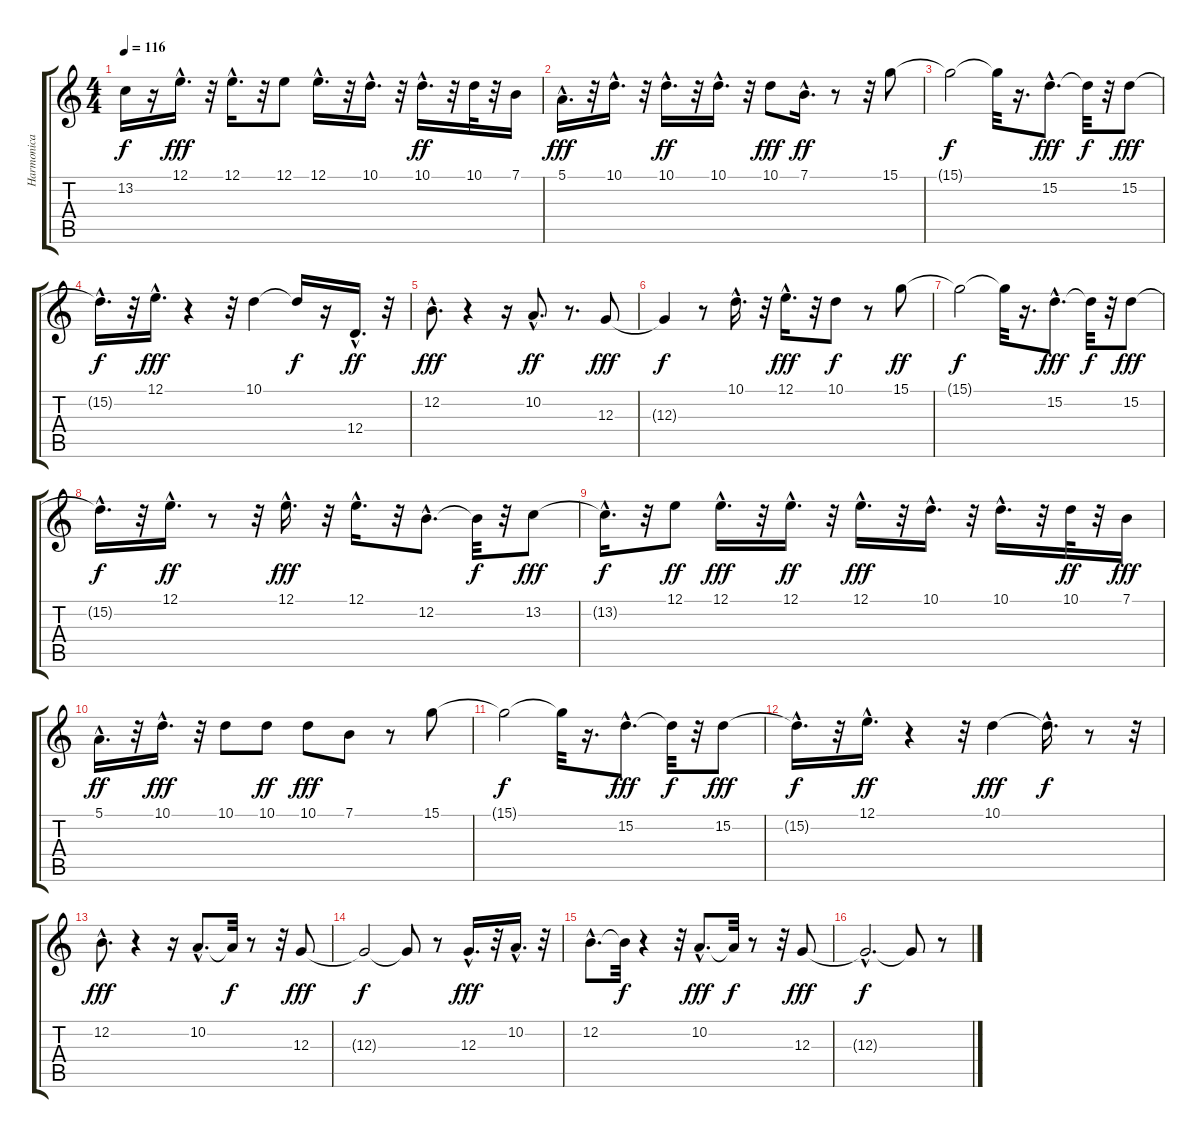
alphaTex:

\track ("Harmonica (Voice)" "Harmonica ") {instrument harmonica}
\staff {score tabs}
\tuning (E4 B3 G3 D3 A2 E2) {hide}
\ts (4 4)
\tempo 116
\clef g2
\ks c
13.2{t}.16{dy f} r.16 12.1{hac}.16{d dy fff} r.32 12.1{hac}.16{d} r.32 12.1.8 12.1{hac}.16{d} r.32 10.1{hac}.16{d} r.32 10.1{hac}.16{d dy ff} r.32 10.1.32 r.32 7.1.16 |
5.1{hac}.16{d dy fff} r.32 10.1{hac}.16{d} r.32 10.1{hac}.16{d dy ff} r.32 10.1{hac}.16{d} r.32 10.1.8{dy fff} 7.1{hac}.16{d dy ff} r.8 r.32 15.1.8 |
15.1{t}.2{dy f} 15.1{t}.32 r.16{d} 15.2{hac}.8{d dy fff} 15.2{t}.32{dy f} r.32 15.2.8{dy fff} |
15.2{hac t}.16{d dy f} r.32 12.1{hac}.16{d dy fff} r.4 r.32 10.1.4 10.1{t}.16{dy f} r.16 12.4{hac}.16{d dy ff} r.32 |
12.2{hac}.8{d dy fff} r.4 r.16 10.2{hac}.8{d dy ff} r.8{d} 12.3.8{dy fff} |
12.3{t}.4{dy f} r.8 10.1{hac}.16{d} r.32 12.1{hac}.16{d dy fff} r.32 10.1.8{dy f} r.8 15.1.8{dy ff} |
15.1{t}.2{dy f} 15.1{t}.32 r.16{d} 15.2{hac}.8{d dy fff} 15.2{t}.32{dy f} r.32 15.2.8{dy fff} |
15.2{hac t}.16{d dy f} r.32 12.1{hac}.16{d dy ff} r.8 r.32 12.1{hac}.16{d dy fff} r.32 12.1{hac}.16{d} r.32 12.2{hac}.8{d} 12.2{t}.32{dy f} r.32 13.2.8{dy fff} |
13.2{hac t}.16{d dy f} r.32 12.1.8{dy ff} 12.1{hac}.16{d dy fff} r.32 12.1{hac}.16{d dy ff} r.32 12.1{hac}.16{d dy fff} r.32 10.1{hac}.16{d} r.32 10.1{hac}.16{d} r.32 10.1.32{dy ff} r.32 7.1.16{dy fff} |
5.1{hac}.16{d dy ff} r.32 10.1{hac}.16{d dy fff} r.32 10.1.8 10.1.8{dy ff} 10.1.8{dy fff} 7.1.8 r.8 15.1.8 |
15.1{t}.2{dy f} 15.1{t}.32 r.16{d} 15.2{hac}.8{d dy fff} 15.2{t}.32{dy f} r.32 15.2.8{dy fff} |
15.2{hac t}.16{d dy f} r.32 12.1{hac}.16{d dy ff} r.4 r.32 10.1.4{dy fff} 10.1{hac t}.16{d dy f} r.8 r.32 |
12.2{hac}.8{d dy fff} r.4 r.16 10.2{hac}.8{d} 10.2{t}.32{dy f} r.8 r.32 12.3.8{dy fff} |
12.3{t}.2{dy f} 12.3{t}.8 r.8 12.3{hac}.16{d dy fff} r.32 10.2{hac}.16{d} r.32 |
12.2{hac}.8{d} 12.2{t}.32{dy f} r.4 r.32 10.2{hac}.8{d dy fff} 10.2{t}.32{dy f} r.8 r.32 12.3.8{dy fff} |
12.3{hac t}.2{d dy f} 12.3{t}.8 r.8
